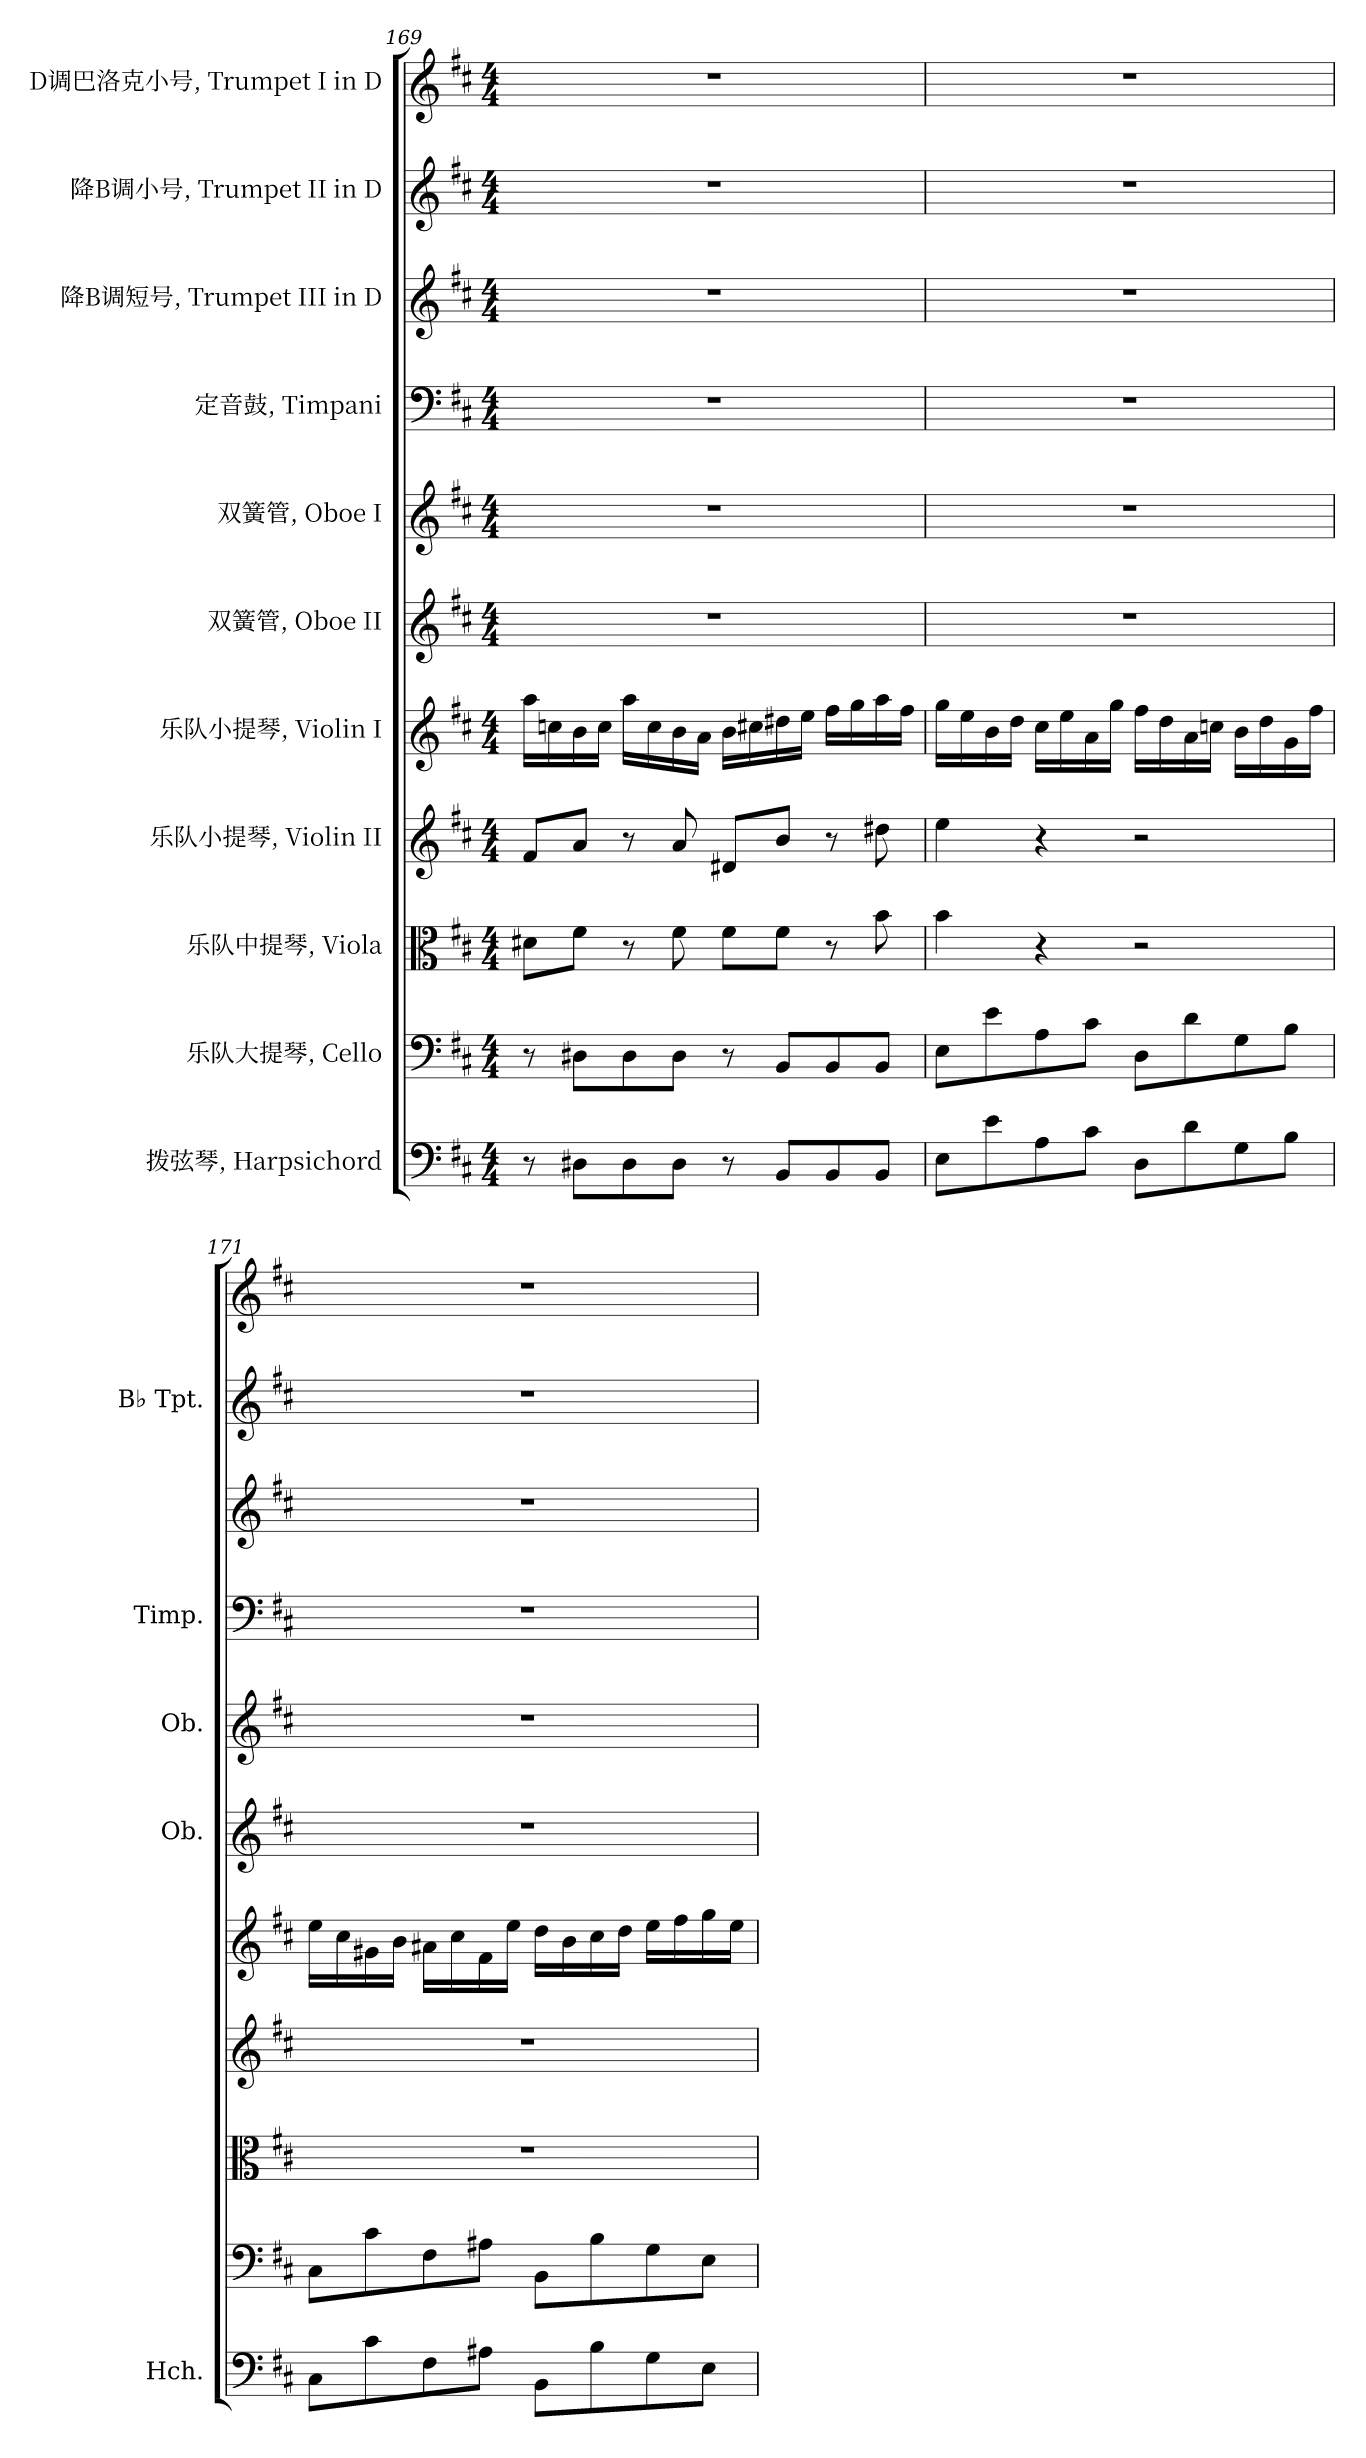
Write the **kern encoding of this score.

**kern	**kern	**kern	**kern	**kern	**kern	**kern	**kern	**kern	**kern	**kern
*part11	*part10	*part9	*part8	*part7	*part6	*part5	*part4	*part3	*part2	*part1
*staff11	*staff10	*staff9	*staff8	*staff7	*staff6	*staff5	*staff4	*staff3	*staff2	*staff1
*I"拨弦琴, Harpsichord	*I"乐队大提琴, Cello	*I"乐队中提琴, Viola	*I"乐队小提琴, Violin II	*I"乐队小提琴, Violin I	*I"双簧管, Oboe II	*I"双簧管, Oboe I	*I"定音鼓, Timpani	*I"降B调短号, Trumpet III in D	*I"降B调小号, Trumpet II in D	*I"D调巴洛克小号, Trumpet I in D
*I'Hch.	*	*	*	*	*I'Ob.	*I'Ob.	*I'Timp.	*	*I'B♭ Tpt.	*
!!LO:PB:g=z
*clefF4	*clefF4	*clefC3	*clefG2	*clefG2	*clefG2	*clefG2	*clefF4	*clefG2	*clefG2	*clefG2
*	*	*	*	*	*	*	*	*ITrd1c2	*ITrd1c2	*ITrd-1c-2
*k[f#c#]	*k[f#c#]	*k[f#c#]	*k[f#c#]	*k[f#c#]	*k[f#c#]	*k[f#c#]	*k[f#c#]	*k[]	*k[]	*k[f#c#g#d#]
*M4/4	*M4/4	*M4/4	*M4/4	*M4/4	*M4/4	*M4/4	*M4/4	*M4/4	*M4/4	*M4/4
=169	=169	=169	=169	=169	=169	=169	=169	=169	=169	=169
8r	8r	8d#X\L	8f#/L	16aa\LL	1r	1r	1r	1r	1r	1r
.	.	.	.	16ccn\	.	.	.	.	.	.
8D#X\L	8D#X\L	8f#\J	8a/J	16b\	.	.	.	.	.	.
.	.	.	.	16cc\JJ	.	.	.	.	.	.
8D#\	8D#\	8r	8r	16aa\LL	.	.	.	.	.	.
.	.	.	.	16cc\	.	.	.	.	.	.
8D#\J	8D#\J	8f#\	8a/	16b\	.	.	.	.	.	.
.	.	.	.	16a\JJ	.	.	.	.	.	.
8r	8r	8f#\L	8d#X/L	16b\LL	.	.	.	.	.	.
.	.	.	.	16cc#X\	.	.	.	.	.	.
8BB/L	8BB/L	8f#\J	8b/J	16dd#X\	.	.	.	.	.	.
.	.	.	.	16ee\JJ	.	.	.	.	.	.
8BB/	8BB/	8r	8r	16ff#\LL	.	.	.	.	.	.
.	.	.	.	16gg\	.	.	.	.	.	.
8BB/J	8BB/J	8b\	8dd#X\	16aa\	.	.	.	.	.	.
.	.	.	.	16ff#\JJ	.	.	.	.	.	.
=170	=170	=170	=170	=170	=170	=170	=170	=170	=170	=170
8E\L	8E\L	4b\	4ee\	16gg\LL	1r	1r	1r	1r	1r	1r
.	.	.	.	16ee\	.	.	.	.	.	.
8e\	8e\	.	.	16b\	.	.	.	.	.	.
.	.	.	.	16dd\JJ	.	.	.	.	.	.
8A\	8A\	4r	4r	16cc#\LL	.	.	.	.	.	.
.	.	.	.	16ee\	.	.	.	.	.	.
8c#\J	8c#\J	.	.	16a\	.	.	.	.	.	.
.	.	.	.	16gg\JJ	.	.	.	.	.	.
8D\L	8D\L	2r	2r	16ff#\LL	.	.	.	.	.	.
.	.	.	.	16dd\	.	.	.	.	.	.
8d\	8d\	.	.	16a\	.	.	.	.	.	.
.	.	.	.	16ccn\JJ	.	.	.	.	.	.
8G\	8G\	.	.	16b\LL	.	.	.	.	.	.
.	.	.	.	16dd\	.	.	.	.	.	.
8B\J	8B\J	.	.	16g\	.	.	.	.	.	.
.	.	.	.	16ff#\JJ	.	.	.	.	.	.
!!LO:PB:g=z
=171	=171	=171	=171	=171	=171	=171	=171	=171	=171	=171
8C#\L	8C#\L	1r	1r	16ee\LL	1r	1r	1r	1r	1r	1r
.	.	.	.	16cc#\	.	.	.	.	.	.
8c#\	8c#\	.	.	16g#X\	.	.	.	.	.	.
.	.	.	.	16b\JJ	.	.	.	.	.	.
8F#\	8F#\	.	.	16a#X\LL	.	.	.	.	.	.
.	.	.	.	16cc#\	.	.	.	.	.	.
8A#X\J	8A#X\J	.	.	16f#\	.	.	.	.	.	.
.	.	.	.	16ee\JJ	.	.	.	.	.	.
8BB\L	8BB\L	.	.	16dd\LL	.	.	.	.	.	.
.	.	.	.	16b\	.	.	.	.	.	.
8B\	8B\	.	.	16cc#\	.	.	.	.	.	.
.	.	.	.	16dd\JJ	.	.	.	.	.	.
8G\	8G\	.	.	16ee\LL	.	.	.	.	.	.
.	.	.	.	16ff#\	.	.	.	.	.	.
8E\J	8E\J	.	.	16gg\	.	.	.	.	.	.
.	.	.	.	16ee\JJ	.	.	.	.	.	.
=	=	=	=	=	=	=	=	=	=	=
*-	*-	*-	*-	*-	*-	*-	*-	*-	*-	*-
